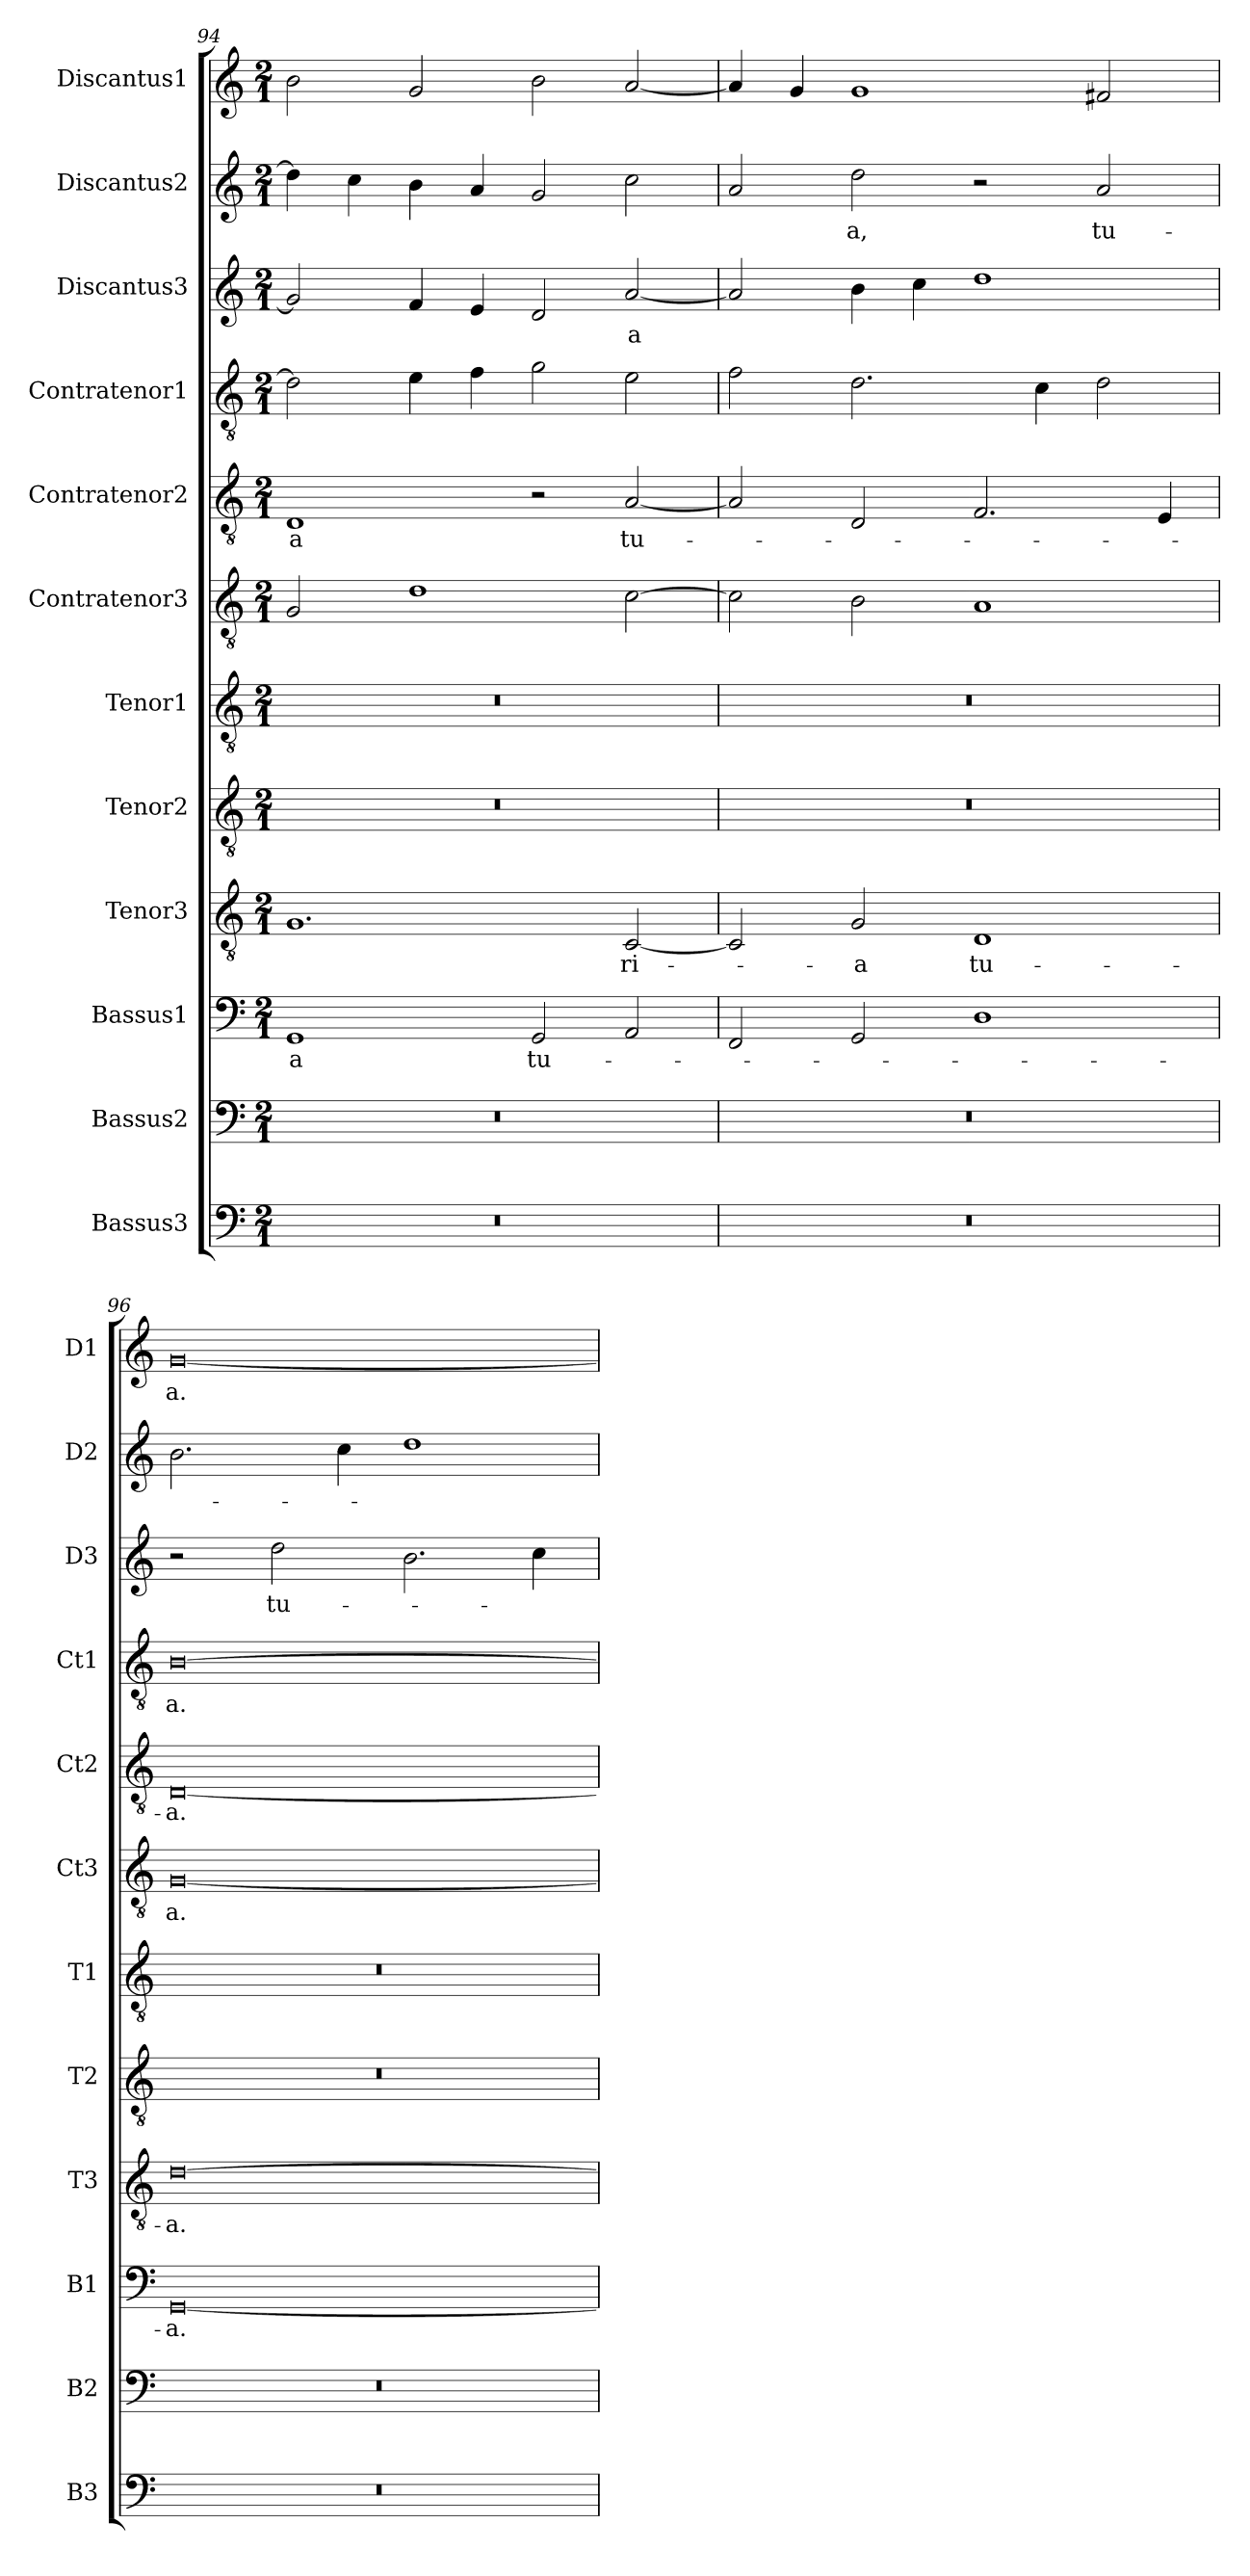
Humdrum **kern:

**kern	**kern	**kern	**text	**kern	**text	**kern	**kern	**kern	**text	**kern	**text	**kern	**text	**kern	**text	**kern	**text	**kern	**text
*part12	*part11	*part10	*part10	*part9	*part9	*part8	*part7	*part6	*part6	*part5	*part5	*part4	*part4	*part3	*part3	*part2	*part2	*part1	*part1
*staff12	*staff11	*staff10	*staff10	*staff9	*staff9	*staff8	*staff7	*staff6	*staff6	*staff5	*staff5	*staff4	*staff4	*staff3	*staff3	*staff2	*staff2	*staff1	*staff1
*I"Bassus3	*I"Bassus2	*I"Bassus1	*	*I"Tenor3	*	*I"Tenor2	*I"Tenor1	*I"Contratenor3	*	*I"Contratenor2	*	*I"Contratenor1	*	*I"Discantus3	*	*I"Discantus2	*	*I"Discantus1	*
*I'B3	*I'B2	*I'B1	*	*I'T3	*	*I'T2	*I'T1	*I'Ct3	*	*I'Ct2	*	*I'Ct1	*	*I'D3	*	*I'D2	*	*I'D1	*
*clefF4	*clefF4	*clefF4	*	*clefGv2	*	*clefGv2	*clefGv2	*clefGv2	*	*clefGv2	*	*clefGv2	*	*clefG2	*	*clefG2	*	*clefG2	*
*k[]	*k[]	*k[]	*	*k[]	*	*k[]	*k[]	*k[]	*	*k[]	*	*k[]	*	*k[]	*	*k[]	*	*k[]	*
*M2/1	*M2/1	*M2/1	*	*M2/1	*	*M2/1	*M2/1	*M2/1	*	*M2/1	*	*M2/1	*	*M2/1	*	*M2/1	*	*M2/1	*
=94	=94	=94	=94	=94	=94	=94	=94	=94	=94	=94	=94	=94	=94	=94	=94	=94	=94	=94	=94
0r	0r	1GG	-a	1.G	.	0r	0r	2G	.	1D	-a	2d]	.	2g]	.	4dd]	.	2b	.
.	.	.	.	.	.	.	.	.	.	.	.	.	.	.	.	4cc	.	.	.
.	.	.	.	.	.	.	.	1d	.	.	.	4e	.	4f	.	4b	.	2g	.
.	.	.	.	.	.	.	.	.	.	.	.	4f	.	4e	.	4a	.	.	.
.	.	2GG	tu-	.	.	.	.	.	.	2r	.	2g	.	2d	.	2g	.	2b	.
.	.	2AA	.	[2C	-ri-	.	.	[2c	.	[2A	tu-	2e	.	[2a	-a	2cc	.	[2a	.
=95	=95	=95	=95	=95	=95	=95	=95	=95	=95	=95	=95	=95	=95	=95	=95	=95	=95	=95	=95
0r	0r	2FF	.	2C]	.	0r	0r	2c]	.	2A]	.	2f	.	2a]	.	2a	.	4a]	.
.	.	.	.	.	.	.	.	.	.	.	.	.	.	.	.	.	.	4g	.
.	.	2GG	.	2G	-a	.	.	2B	.	2D	.	2.d	.	4b	.	2dd	-a,	1g	.
.	.	.	.	.	.	.	.	.	.	.	.	.	.	4cc	.	.	.	.	.
.	.	1D	.	1D	tu-	.	.	1A	.	2.F	.	.	.	1dd	.	2r	.	.	.
.	.	.	.	.	.	.	.	.	.	.	.	4c	.	.	.	.	.	.	.
.	.	.	.	.	.	.	.	.	.	.	.	2d	.	.	.	2a	tu-	2f#X	.
.	.	.	.	.	.	.	.	.	.	4E	.	.	.	.	.	.	.	.	.
=96	=96	=96	=96	=96	=96	=96	=96	=96	=96	=96	=96	=96	=96	=96	=96	=96	=96	=96	=96
0r	0r	[0GG	-a.	[0d	-a.	0r	0r	[0G	-a.	[0D	-a.	[0B	-a.	2r	.	2.b	.	[0g	-a.
.	.	.	.	.	.	.	.	.	.	.	.	.	.	2dd	tu-	.	.	.	.
.	.	.	.	.	.	.	.	.	.	.	.	.	.	.	.	4cc	.	.	.
.	.	.	.	.	.	.	.	.	.	.	.	.	.	2.b	.	1dd	.	.	.
.	.	.	.	.	.	.	.	.	.	.	.	.	.	4cc	.	.	.	.	.
=	=	=	=	=	=	=	=	=	=	=	=	=	=	=	=	=	=	=	=
*-	*-	*-	*-	*-	*-	*-	*-	*-	*-	*-	*-	*-	*-	*-	*-	*-	*-	*-	*-
